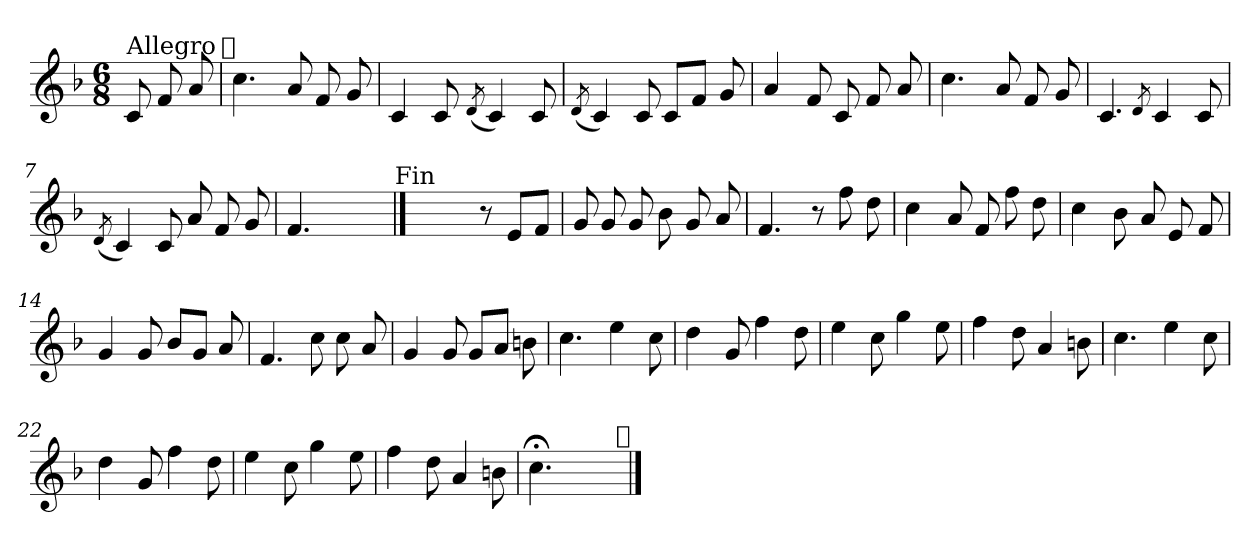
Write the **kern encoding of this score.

**kern
*part1
*staff1
*clefG2
*k[b-]
*F:
*M6/8
=
!LO:TX:a:t=Allegro
8c/
8f/
8a/
!LO:TX:a:t=𝄋
=1
4.cc\
8a/
8f/
8g/
=2
4c/
8c/
(<8qd/
4c/)
8c/
=3
(<8qd/
4c/)
8c/
8c/L
8f/J
8g/
=4
4a/
8f/
8c/
8f/
8a/
=5
4.cc\
8a/
8f/
8g/
!!LO:LB:g=z
=6
4.c/
8qd/
4c/
8c/
=7
(<8qd/
4c/)
8c/
8a/
8f/
8g/
=8
4.f/
4.ryy
!LO:TX:a:t=Fin
==9
4ryy
8ryy
8r
8e/L
8f/J
=10
8g/
8g/
8g/
8b-\
8g/
8a/
=11
4.f/
8r
8ff\
8dd\
!!LO:LB:g=z
=12
4cc\
8a/
8f/
8ff\
8dd\
=13
4cc\
8b-\
8a/
8e/
8f/
=14
4g/
8g/
8b-/L
8g/J
8a/
=15
4.f/
8cc\
8cc\
8a/
=16
4g/
8g/
8g/L
8a/J
8bn\
=17
4.cc\
4ee\
8cc\
=18
4dd\
8g/
4ff\
8dd\
!!LO:LB:g=z
=19
4ee\
8cc\
4gg\
8ee\
=20
4ff\
8dd\
4a/
8bn\
=21
4.cc\
4ee\
8cc\
=22
4dd\
8g/
4ff\
8dd\
=23
4ee\
8cc\
4gg\
8ee\
=24
4ff\
8dd\
4a/
8bn\
=25
4.cc;<\
4.ryy
!LO:TX:a:t=𝄋
==
*-
